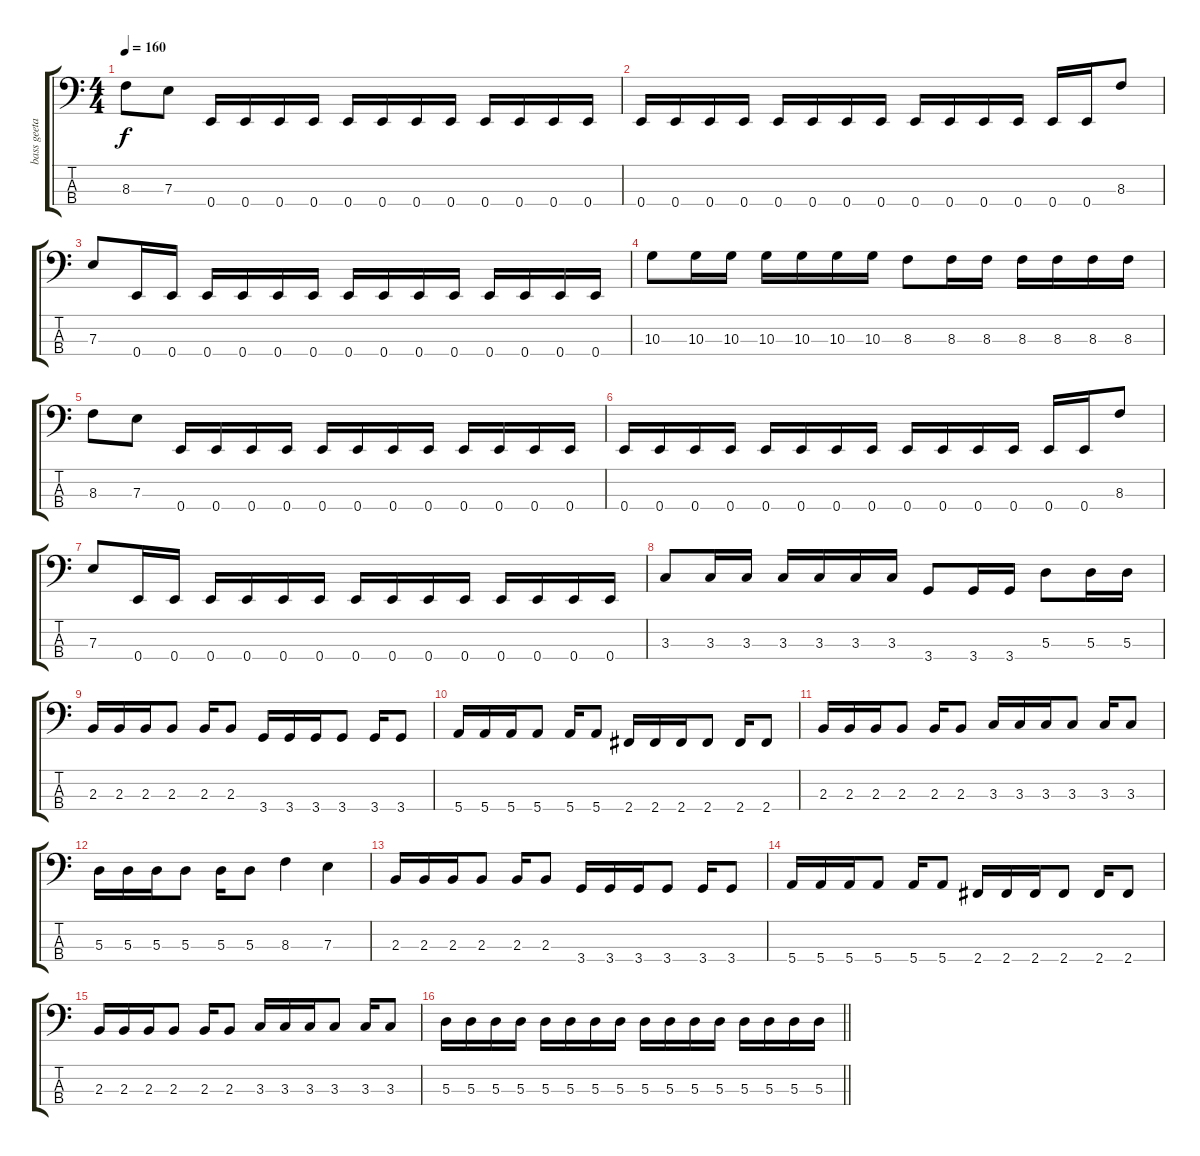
\track ("bass geetar" "bass geeta") {instrument electricbasspick}
\staff {score tabs}
\tuning (G2 D2 A1 E1) {hide}
\ts (4 4)
\tempo 160
\clef f4
\ks c
8.3.8{dy f} 7.3.8 0.4.16 0.4.16 0.4.16 0.4.16 0.4.16 0.4.16 0.4.16 0.4.16 0.4.16 0.4.16 0.4.16 0.4.16 |
0.4.16 0.4.16 0.4.16 0.4.16 0.4.16 0.4.16 0.4.16 0.4.16 0.4.16 0.4.16 0.4.16 0.4.16 0.4.16 0.4.16 8.3.8 |
7.3.8 0.4.16 0.4.16 0.4.16 0.4.16 0.4.16 0.4.16 0.4.16 0.4.16 0.4.16 0.4.16 0.4.16 0.4.16 0.4.16 0.4.16 |
10.3.8 10.3.16 10.3.16 10.3.16 10.3.16 10.3.16 10.3.16 8.3.8 8.3.16 8.3.16 8.3.16 8.3.16 8.3.16 8.3.16 |
8.3.8 7.3.8 0.4.16 0.4.16 0.4.16 0.4.16 0.4.16 0.4.16 0.4.16 0.4.16 0.4.16 0.4.16 0.4.16 0.4.16 |
0.4.16 0.4.16 0.4.16 0.4.16 0.4.16 0.4.16 0.4.16 0.4.16 0.4.16 0.4.16 0.4.16 0.4.16 0.4.16 0.4.16 8.3.8 |
7.3.8 0.4.16 0.4.16 0.4.16 0.4.16 0.4.16 0.4.16 0.4.16 0.4.16 0.4.16 0.4.16 0.4.16 0.4.16 0.4.16 0.4.16 |
3.3.8 3.3.16 3.3.16 3.3.16 3.3.16 3.3.16 3.3.16 3.4.8 3.4.16 3.4.16 5.3.8 5.3.16 5.3.16 |
2.3.16 2.3.16 2.3.16 2.3.8 2.3.16 2.3.8 3.4.16 3.4.16 3.4.16 3.4.8 3.4.16 3.4.8 |
5.4.16 5.4.16 5.4.16 5.4.8 5.4.16 5.4.8 2.4.16 2.4.16 2.4.16 2.4.8 2.4.16 2.4.8 |
2.3.16 2.3.16 2.3.16 2.3.8 2.3.16 2.3.8 3.3.16 3.3.16 3.3.16 3.3.8 3.3.16 3.3.8 |
5.3.16 5.3.16 5.3.16 5.3.8 5.3.16 5.3.8 8.3.4 7.3.4 |
2.3.16 2.3.16 2.3.16 2.3.8 2.3.16 2.3.8 3.4.16 3.4.16 3.4.16 3.4.8 3.4.16 3.4.8 |
5.4.16 5.4.16 5.4.16 5.4.8 5.4.16 5.4.8 2.4.16 2.4.16 2.4.16 2.4.8 2.4.16 2.4.8 |
2.3.16 2.3.16 2.3.16 2.3.8 2.3.16 2.3.8 3.3.16 3.3.16 3.3.16 3.3.8 3.3.16 3.3.8 |
\barLineRight lightlight
5.3.16 5.3.16 5.3.16 5.3.16 5.3.16 5.3.16 5.3.16 5.3.16 5.3.16 5.3.16 5.3.16 5.3.16 5.3.16 5.3.16 5.3.16 5.3.16
